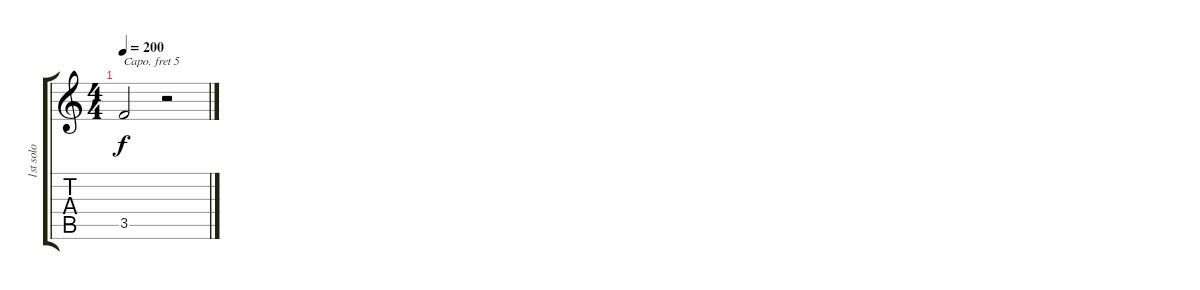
\track ("1st solo" "1st solo") {instrument acousticguitarnylon}
\staff {score tabs}
\capo 5
\tuning (E4 B3 G3 D3 A2 E2) {hide}
\ts (4 4)
\tempo 200
\clef g2
\ks c
3.5.2{dy f} r.2
